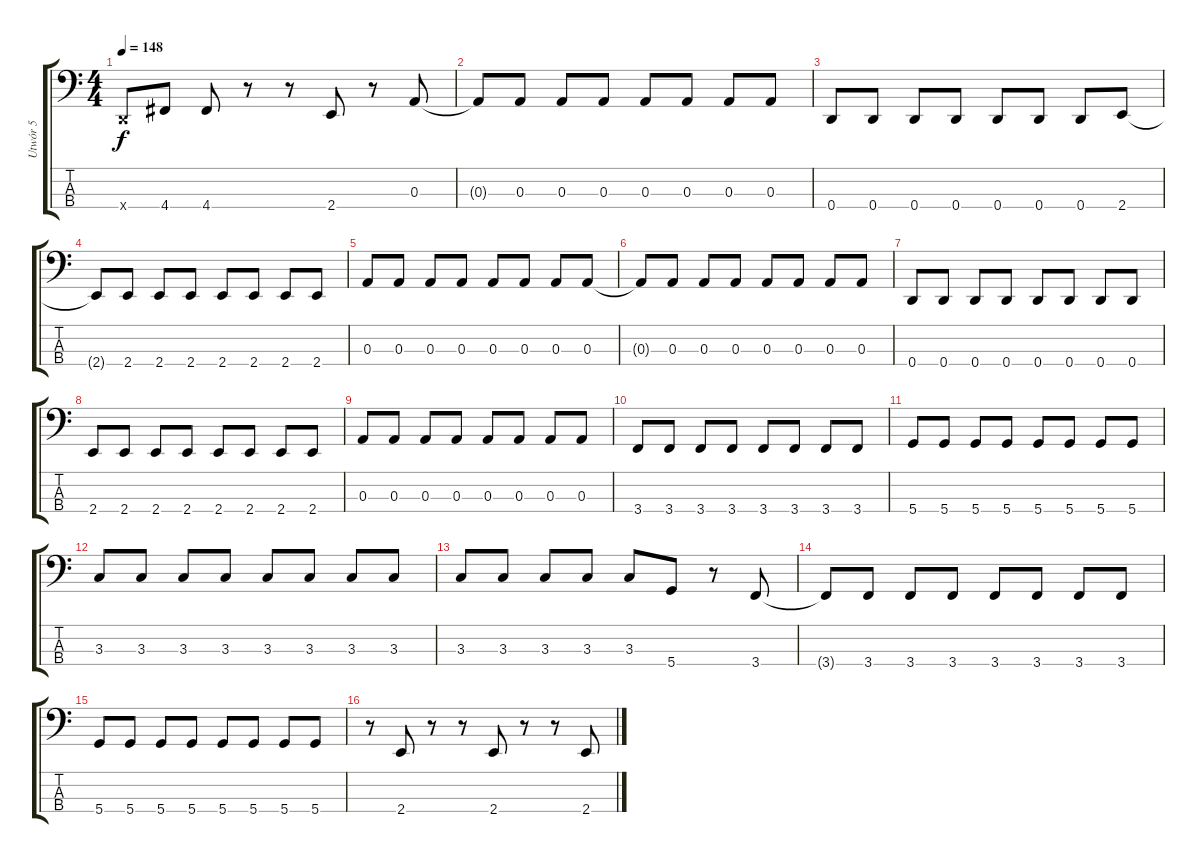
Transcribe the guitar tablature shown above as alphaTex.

\track ("Utwór 5" "Utwór 5") {instrument electricbassfinger}
\staff {score tabs}
\tuning (G2 D2 A1 D1) {hide}
\ts (4 4)
\tempo 148
\clef f4
\ks c
0.4{x}.8{dy f} 4.4.8 4.4.8 r.8 r.8 2.4.8 r.8 0.3.8 |
0.3{t}.8 0.3.8 0.3.8 0.3.8 0.3.8 0.3.8 0.3.8 0.3.8 |
0.4.8 0.4.8 0.4.8 0.4.8 0.4.8 0.4.8 0.4.8 2.4.8 |
2.4{t}.8 2.4.8 2.4.8 2.4.8 2.4.8 2.4.8 2.4.8 2.4.8 |
0.3.8 0.3.8 0.3.8 0.3.8 0.3.8 0.3.8 0.3.8 0.3.8 |
0.3{t}.8 0.3.8 0.3.8 0.3.8 0.3.8 0.3.8 0.3.8 0.3.8 |
0.4.8 0.4.8 0.4.8 0.4.8 0.4.8 0.4.8 0.4.8 0.4.8 |
2.4.8 2.4.8 2.4.8 2.4.8 2.4.8 2.4.8 2.4.8 2.4.8 |
0.3.8 0.3.8 0.3.8 0.3.8 0.3.8 0.3.8 0.3.8 0.3.8 |
3.4.8 3.4.8 3.4.8 3.4.8 3.4.8 3.4.8 3.4.8 3.4.8 |
5.4.8 5.4.8 5.4.8 5.4.8 5.4.8 5.4.8 5.4.8 5.4.8 |
3.3.8 3.3.8 3.3.8 3.3.8 3.3.8 3.3.8 3.3.8 3.3.8 |
3.3.8 3.3.8 3.3.8 3.3.8 3.3.8 5.4.8 r.8 3.4.8 |
3.4{t}.8 3.4.8 3.4.8 3.4.8 3.4.8 3.4.8 3.4.8 3.4.8 |
5.4.8 5.4.8 5.4.8 5.4.8 5.4.8 5.4.8 5.4.8 5.4.8 |
r.8 2.4.8 r.8 r.8 2.4.8 r.8 r.8 2.4.8
